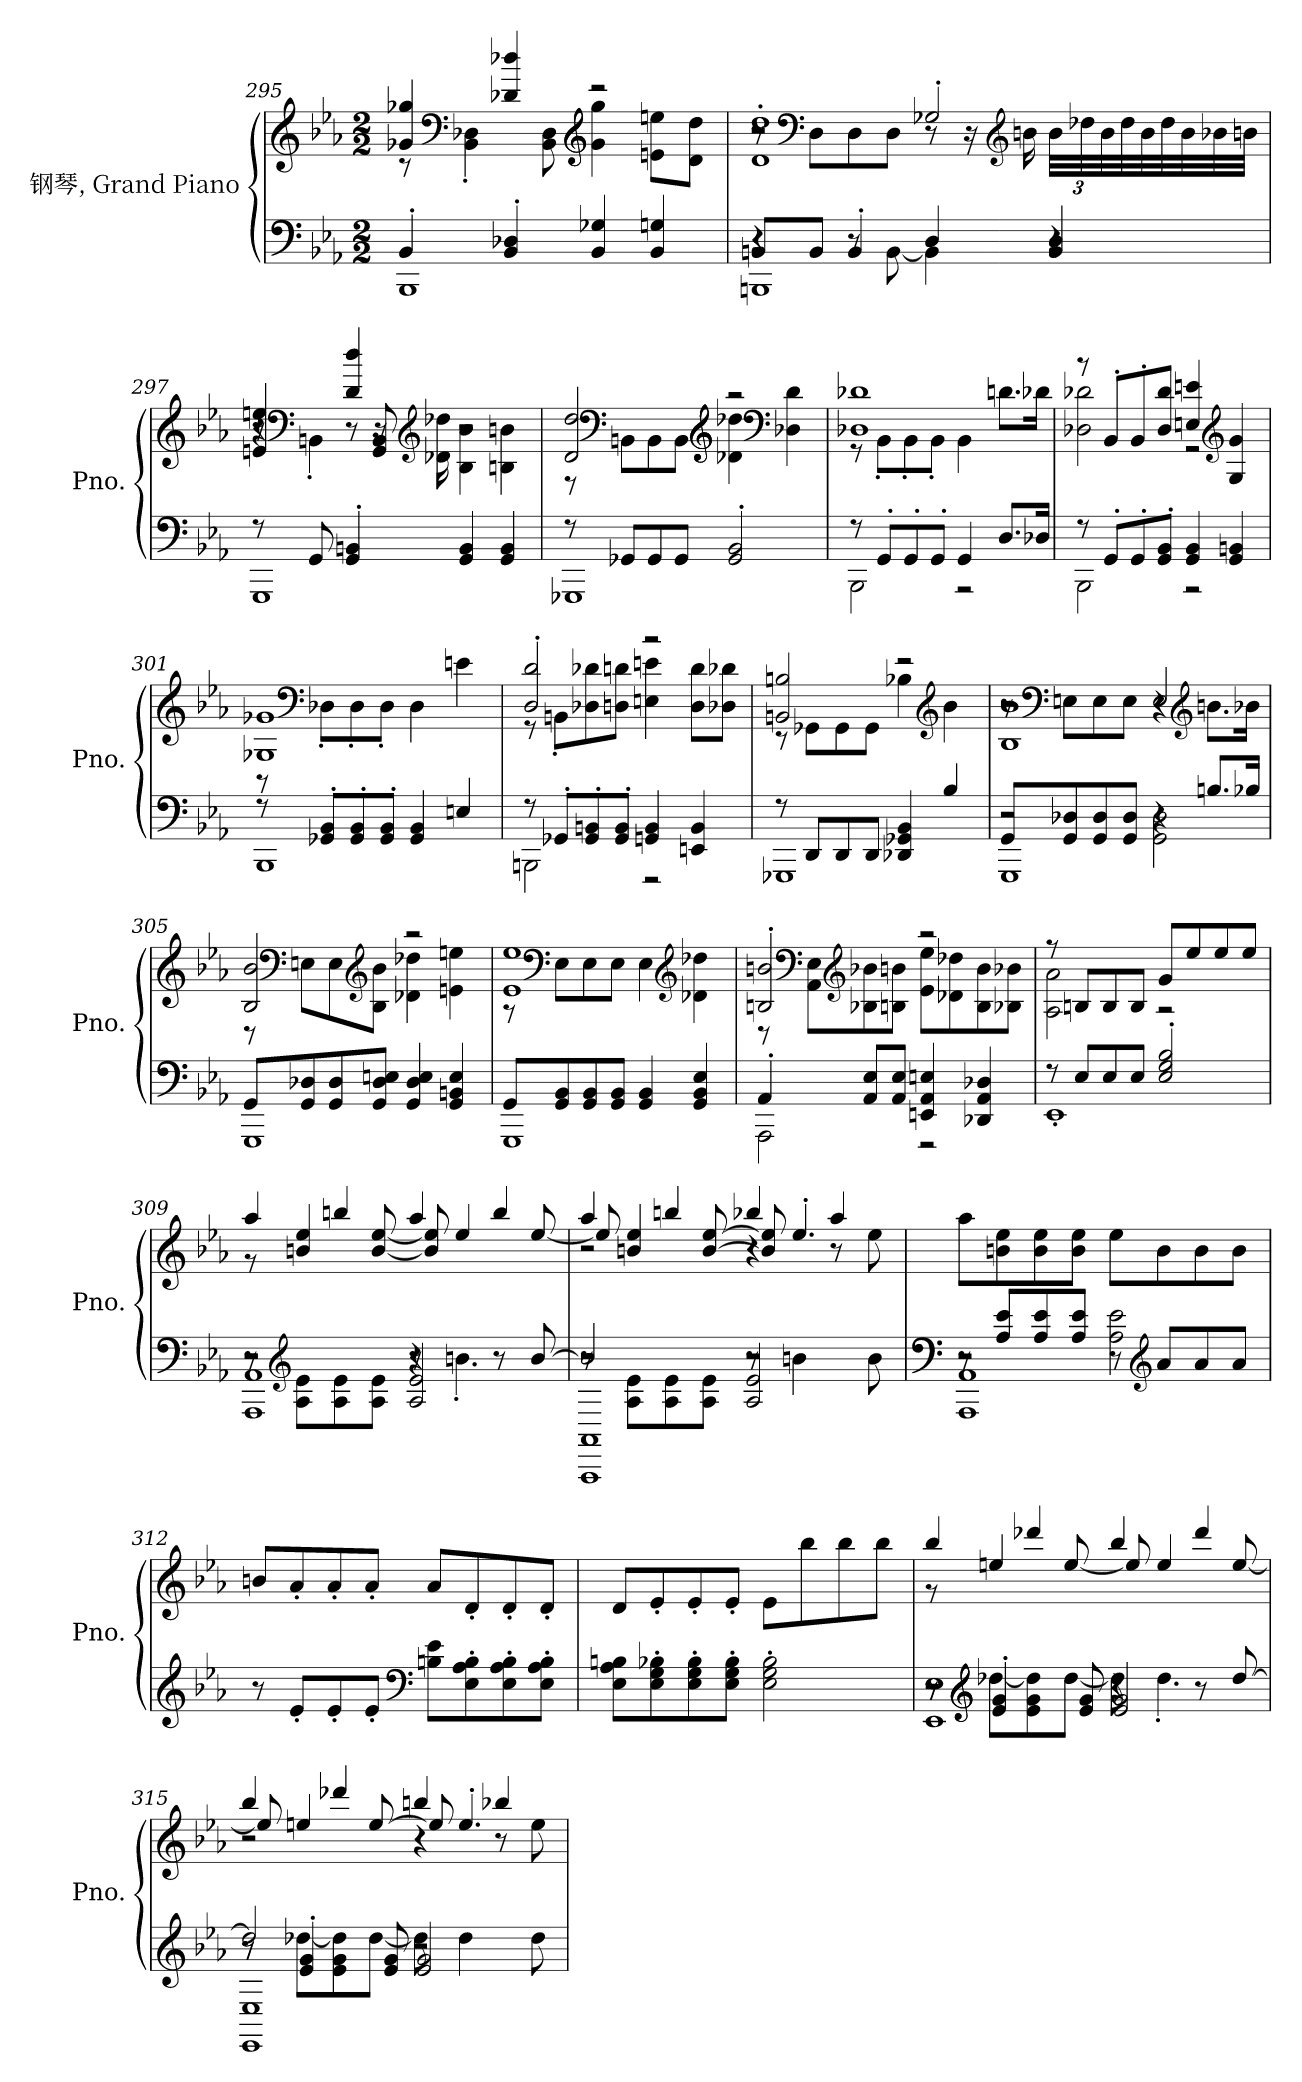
**kern	**kern
*part1	*part1
*staff2	*staff1
*I"钢琴, Grand Piano	*
*I'Pno.	*
!!LO:LB:g=z
*clefF4	*clefG2
*k[b-e-a-]	*k[b-e-a-]
*M2/2	*M2/2
*MM90	*MM90
=295	=295
*^	*^
4BB-'/	1BBB-	4g-X/ 4gg-X/	8r
*	*	*clefF4	*
*	*	*MM135	*
.	.	.	4BB-\' 4D-X\'
4BB-/' 4D-X/'	.	4d-X/ 4dd-X/	.
.	.	.	8BB-\ 8D-\
*	*	*clefG2	*
*	*	*MM115	*
4BB-/ 4G-X/	.	2r	4g-\ 4gg-\
*	*	*MM105	*
4BB-/ 4Gn/	.	.	8en\ 8een\L
*	*	*MM110	*
.	.	.	8d-\ 8dd-\J
=296	=296	=296	=296
*	*^	*	*^
8BBn/L	4r	1BBBn	1d' 1dd'	8r	2r
*	*	*	*clefF4	*	*
*	*	*	*MM135	*	*
8BB/J	.	.	.	8D\L	.
4BB'/	8r	.	.	8D\	.
.	[8BB\	.	.	8D\J	.
4D/	4BB\]	.	.	8r	2G-X'/
.	.	.	.	16r	.
*	*	*	*clefG2	*	*
*	*	*	*MM120	*	*
.	.	.	.	16bn\	.
*	*	*	*	*Xbrackettup	*
*	*	*	*MM85	*	*
4BB/ 4D/	4r	.	.	48b\LLL	.
.	.	.	.	48dd-X\	.
.	.	.	.	48b\	.
.	.	.	.	32dd-\	.
.	.	.	.	32b\	.
*	*	*	*MM100	*	*
.	.	.	.	32dd-\	.
.	.	.	.	32b\	.
.	.	.	.	32b-X\	.
.	.	.	.	32bn\JJJ	.
*v	*v	*v	*	*	*
!!LO:PB:g=z	!!	!!
=297	=297	=297	=297
*	*MM120	*	*
*^	*	*	*
8r	1GGG	4en/ 4een/	8r	4r
*	*	*clefF4	*	*
8GG/	.	.	4BBn'\	.
4GG/' 4BBn/'	.	4d/ 4dd/	.	8r
.	.	.	16r	8GG/ 8BB/
*	*	*clefG2	*	*
.	.	.	16d-X\ 16dd-X\	.
*	*	*MM110	*	*
4GG/ 4BB/	.	2r	4B-\ 4b-\	2r
4GG/ 4BB/	.	.	4Bn\ 4bn\	.
*	*	*v	*v	*v
=298	=298	=298
*	*	*MM85
*	*	*^
8r	1GGG-X	2d/ 2dd/	8r
*	*	*clefF4	*
*	*	*MM110	*
8GG-X/L	.	.	8BBn\L
8GG-/	.	.	8BB\
*	*	*MM96	*
8GG-/J	.	.	8BB\J
*	*	*clefG2	*
*	*	*MM80	*
2GG-/' 2BB-/'	.	2r	4d-X\ 4dd-X\
*	*	*clefF4	*
*	*	*MM110	*
.	.	.	4D-X\ 4d-\
=299	=299	=299	=299
8r	2BBB-\	1D-X 1d-X	8r
*	*	*MM135	*
8GG'/L	.	.	8BB-'\L
8GG'/	.	.	8BB-'\
*	*	*MM110	*
8GG'/J	.	.	8BB-'\J
*	*	*MM120	*
4GG/	2r	.	4BB-\
*	*	*MM110	*
8.D/L	.	.	8.dn\L
*	*	*MM90	*
16D-X/Jk	.	.	16d-X\Jk
!!LO:LB:g=z	!!
=300	=300	=300	=300
8r	2BBB-\	8r	2D-X\ 2d-X\
*	*	*MM135	*
8GG'/L	.	8BB-'/L	.
8GG'/	.	8BB-'/	.
*	*	*MM110	*
8GG/' 8BB-/'J	.	8D-/ 8d-/J	.
*	*	*MM120	*
4GG/ 4BB-/	2r	4En/ 4en/	2r
*	*	*clefG2	*
*	*	*MM100	*
4GG/ 4BBn/	.	4G/ 4g/	.
=301	=301	=301	=301
8r	1BBB-	1G-X 1g-X	8r
*	*	*clefF4	*
*	*	*MM135	*
8GG-X/' 8BB-/'L	.	.	8D-X'\L
8GG-/' 8BB-/'	.	.	8D-'\
*	*	*MM110	*
8GG-/' 8BB-/'J	.	.	8D-'\J
4GG-/ 4BB-/	.	.	4D-\
4En/	.	.	4en\
=302	=302	=302	=302
8r	2BBBn\	2D/' 2d/'	8r
*	*	*MM120	*
8GG-X'/L	.	.	8BBn'\L
8GG-/' 8BBn/'	.	.	8D-X\ 8d-X\
*	*	*MM110	*
8GG-/' 8BB/'J	.	.	8Dn\ 8dn\J
4GGn/ 4BB/	2r	2r	4En\ 4en\
*	*	*MM100	*
4EEn/ 4BB/	.	.	8D\ 8d\L
.	.	.	8D-X\ 8d-X\J
!!LO:LB:g=z	!!
=303	=303	=303	=303
8r	1GGG-X	2BBn/ 2Bn/	8r
*	*	*MM120	*
8DD/L	.	.	8GG-X\L
8DD/	.	.	8GG-\
*	*	*MM96	*
8DD/J	.	.	8GG-\J
4DD-X/ 4GG-X/ 4BB-/	.	2r	4B-X\
*	*	*clefG2	*
*	*	*MM85	*
4B-/	.	.	4b-\
=304	=304	=304	=304
*	*^	*	*^
8GG/L	2r	1GGG	1B- 1b-	8r	2r
*	*	*	*clefF4	*	*
*	*	*	*MM125	*	*
8GG/ 8D-X/	.	.	.	8En\L	.
8GG/ 8D-/	.	.	.	8E\	.
8GG/ 8D-/J	.	.	.	8E\J	.
*	*	*	*MM120	*	*
4r	2GG\ 2D-\	.	.	4r	2E/
*	*	*	*clefG2	*	*
*	*	*	*MM100	*	*
8.Bn/L	.	.	.	8.bn\L	.
*	*	*	*MM90	*	*
16B-X/Jk	.	.	.	16b-X\Jk	.
*	*v	*v	*	*	*
*	*	*	*v	*v
=305	=305	=305	=305
8GG/L	1GGG	2B-/ 2b-/	8r
*	*	*clefF4	*
*	*	*MM120	*
8GG/ 8D-X/	.	.	8En\L
8GG/ 8D-/	.	.	8E\
*	*	*clefG2	*
*	*	*MM105	*
8GG/ 8D-/ 8En/J	.	.	8B-\ 8b-\J
*	*	*MM110	*
4GG/ 4D-/ 4E/	.	2r	4d-X\ 4dd-X\
*	*	*MM85	*
4GG/ 4BBn/ 4E/	.	.	4en\ 4een\
!!LO:LB:g=z	!!
=306	=306	=306	=306
8GG/L	1GGG	1e- 1ee-	8r
*	*	*clefF4	*
*	*	*MM125	*
8GG/ 8BB-/	.	.	8E-\L
8GG/ 8BB-/	.	.	8E-\
8GG/ 8BB-/J	.	.	8E-\J
*	*	*MM120	*
4GG/ 4BB-/	.	.	4E-\
*	*	*clefG2	*
*	*	*MM90	*
4GG/ 4BB-/ 4E-/	.	.	4d-X\ 4dd-X\
=307	=307	=307	=307
4AA-'/	2AAA-\	2Bn/' 2bn/'	8r
*	*	*clefF4	*
*	*	*MM110	*
.	.	.	8AA-\ 8E-\L
*	*	*clefG2	*
8AA-/ 8E-/L	.	.	8B-X\ 8b-X\
8AA-/ 8E-/J	.	.	8Bn\ 8bn\J
*	*	*MM90	*
4EEn/ 4AA-/ 4En/	2r	2r	8e-\ 8ee-\L
*	*	*MM110	*
.	.	.	8d-X\ 8dd-X\
*	*	*MM100	*
4DD-X/ 4AA-/ 4D-X/	.	.	8B\ 8b\
*	*	*MM90	*
.	.	.	8B-X\ 8b-X\J
=308	=308	=308	=308
8r	1EE-'	8r	2A-\ 2a-\
*	*	*MM120	*
8E-/L	.	8Bn/L	.
8E-/	.	8B/	.
*	*	*MM96	*
8E-/J	.	8B/J	.
*	*	*MM80	*
2E-/' 2G/' 2B-/'	.	8g/L	2r
*	*	*MM90	*
.	.	8ee-/	.
.	.	8ee-/	.
*	*	*MM85	*
.	.	8ee-/J	.
*v	*v	*	*
!!LO:LB:g=z	!!
=309	=309	=309
*	*MM96	*
*^	*	*
*	*^	*	*
*	*	*^	*	*
2r	8r	2r	1AAA- 1AA-	4aa-/	8r
*clefG2	*	*	*	*	*
*	*	*	*	*MM120	*
.	8A-\ 8e-\L	.	.	.	4bn/ 4ee-/
.	8A-\ 8e-\	.	.	4bbn/	.
.	8A-\ 8e-\J	.	.	.	[8b/ [8ee-/
4r	8r	2A-/ 2e-/	.	4aa-/	8b/] 8ee-/]
.	4.bn'\	.	.	.	4ee-/
8r	.	.	.	4bb/	.
[8b/	.	.	.	.	[8ee-/
*	*	*	*	*v	*v
=310	=310	=310	=310	=310
*	*	*	*	*MM90
*	*	*	*	*^
*	*	*	*	*	*^
2b/]	8r	2r	1AAA- 1AA-	4aa-/	2r	8ee-/]
*	*	*	*	*MM130	*	*
.	8A-\ 8e-\L	.	.	.	.	4bn/ 4ee-/
.	8A-\ 8e-\	.	.	4bbn/	.	.
.	8A-\ 8e-\J	.	.	.	.	[8b/ [8ee-/
*	*	*	*	*MM120	*	*
2r	8r	2A-/ 2e-/	.	4bb-X/	4r	8b/] 8ee-/]
.	4bn\	.	.	.	.	4.ee-'/
.	.	.	.	4aa-/	8r	.
*	*	*	*	*MM110	*	*
.	8b\	.	.	.	8ee-\	.
*v	*v	*v	*v	*	*	*
*	*v	*v	*v
=311	=311
*clefF4	*
*	*MM85
*^	*
*	*^	*
8r	2r	1AAA- 1AA-	8aa-\L
*	*	*	*MM125
8A-/ 8e-/L	.	.	8bn\ 8ee-\
8A-/ 8e-/	.	.	8b\ 8ee-\
*	*	*	*MM120
8A-/ 8e-/J	.	.	8b\ 8ee-\J
*	*	*	*MM110
8r	2A-\ 2e-\	.	8ee-\L
*clefG2	*	*	*
*	*	*	*MM125
8a-/L	.	.	8b\
8a-/	.	.	8b\
8a-/J	.	.	8b\J
*v	*v	*v	*
!!LO:LB:g=z
=312	=312
8r	8bn/L
8e-'/L	8a-'/
8e-'/	8a-'/
8e-'/J	8a-'/J
*clefF4	*
*	*MM120
8Bn\ 8e-\L	8a-/L
*	*MM130
8E-\' 8A-\' 8B\'	8d'/
8E-\' 8A-\' 8B\'	8d'/
*	*MM120
8E-\' 8A-\' 8B\'J	8d'/J
=313	=313
*	*MM100
8E-\ 8A-\ 8Bn\L	8d/L
*	*MM120
8E-\' 8G\' 8B-X\'	8e-'/
8E-\' 8G\' 8B-\'	8e-'/
*	*MM100
8E-\' 8G\' 8B-\'J	8e-'/J
*	*MM90
2E-\' 2G\' 2B-\'	8e-\L
*	*MM110
.	8bb-\
*	*MM120
.	8bb-\
.	8bb-\J
=314	=314
*	*MM96
*^	*^
*	*^	*	*
*	*	*^	*	*
2r	8r	8r	1EE- 1E-	4bb-/	8r
*clefG2	*	*	*	*	*
*	*	*	*	*MM130	*
.	[8dd-X\L	4e-/' 4g/'	.	.	4een/
.	8e-\ 8g\ 8dd-\]	.	.	4ddd-X/	.
.	[8dd-\J	8e-/ 8g/	.	.	[8ee/
4r	8dd-\]	2e-/ 2g/	.	4bb-/	8ee/]
.	4.dd-'\	.	.	.	4ee/
8r	.	.	.	4ddd-/	.
[8dd-/	.	.	.	.	[8ee/
*	*	*	*	*v	*v
!!LO:PB:g=z
=315	=315	=315	=315	=315
*	*	*	*	*MM90
*	*	*	*	*^
*	*	*	*	*	*^
2dd-/]	8r	8r	1EE- 1E-	4bb-/	2r	8ee/]
*	*	*	*	*MM130	*	*
.	[8dd-X\L	4e-/' 4g/'	.	.	.	4een/
.	8e-\ 8g\ 8dd-\]	.	.	4ddd-X/	.	.
.	[8dd-\J	8e-/ 8g/	.	.	.	[8ee/
*	*	*	*	*MM120	*	*
2r	8dd-\]	2e-/ 2g/	.	4bbn/	4r	8ee/]
.	4dd-\	.	.	.	.	4.ee'/
.	.	.	.	4bb-X/	8r	.
.	8dd-\	.	.	.	8ee\	.
*v	*v	*v	*v	*	*	*
*	*v	*v	*v
=	=
*-	*-
